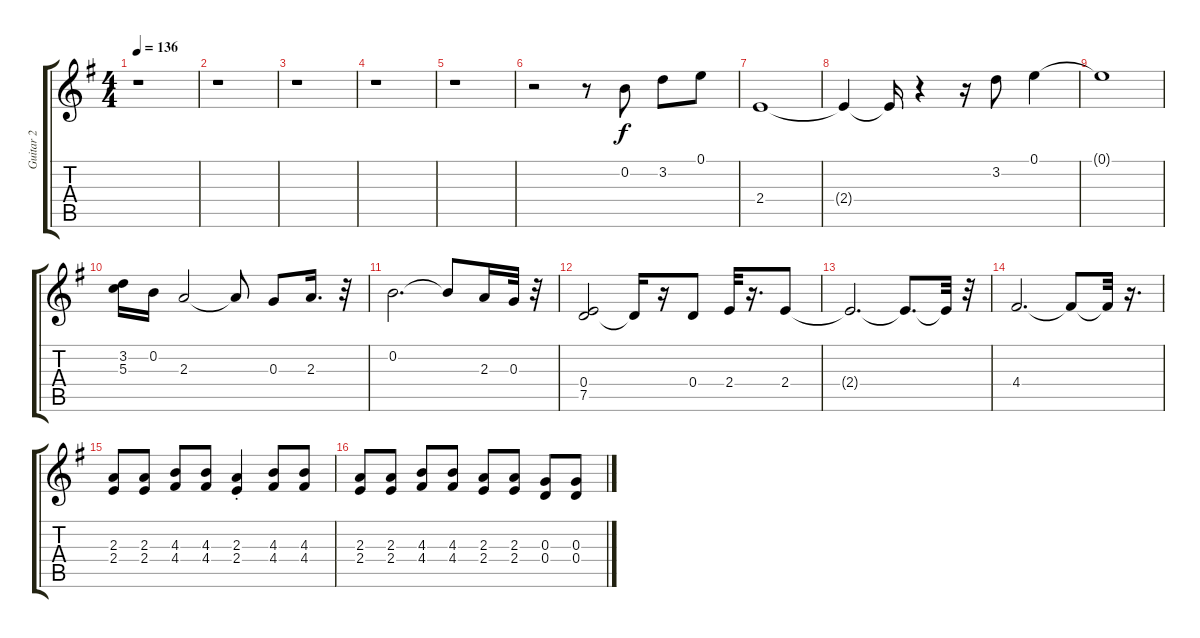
\track ("Guitar 2" "Guitar 2") {instrument overdrivenguitar}
\staff {score tabs}
\tuning (E4 B3 G3 D3 A2 E2) {hide}
\ts (4 4)
\tempo 136
\clef g2
\ks g
r.1{dy f} |
r.1 |
r.1 |
r.1 |
r.1 |
r.2 r.8 0.2.8 3.2.8 0.1.8 |
2.4.1 |
2.4{t}.4 2.4{t}.16 r.4 r.16 3.2.8 0.1.4 |
0.1{t}.1 |
(3.2 5.3).16 0.2.16 2.3.2 2.3{t}.8 0.3.8 2.3.16{d} r.32 |
0.2.2{d} 0.2{t}.8 2.3.16 0.3.32 r.32 |
(0.4 7.5).2 0.4{t}.16 r.16 0.4.8 2.4.32 r.16{d} 2.4.8 |
2.4{t}.2{d} 2.4{t}.8{d} 2.4{t}.32 r.32 |
4.4.2{d} 4.4{t}.8 4.4{t}.32 r.16{d} |
(2.3 2.4).8 (2.3 2.4).8 (4.3 4.4).8 (4.3 4.4).8 (2.3{st} 2.4{st}).4 (4.3 4.4).8 (4.3 4.4).8 |
(2.3 2.4).8 (2.3 2.4).8 (4.3 4.4).8 (4.3 4.4).8 (2.3 2.4).8 (2.3 2.4).8 (0.3 0.4).8 (0.3 0.4).8
